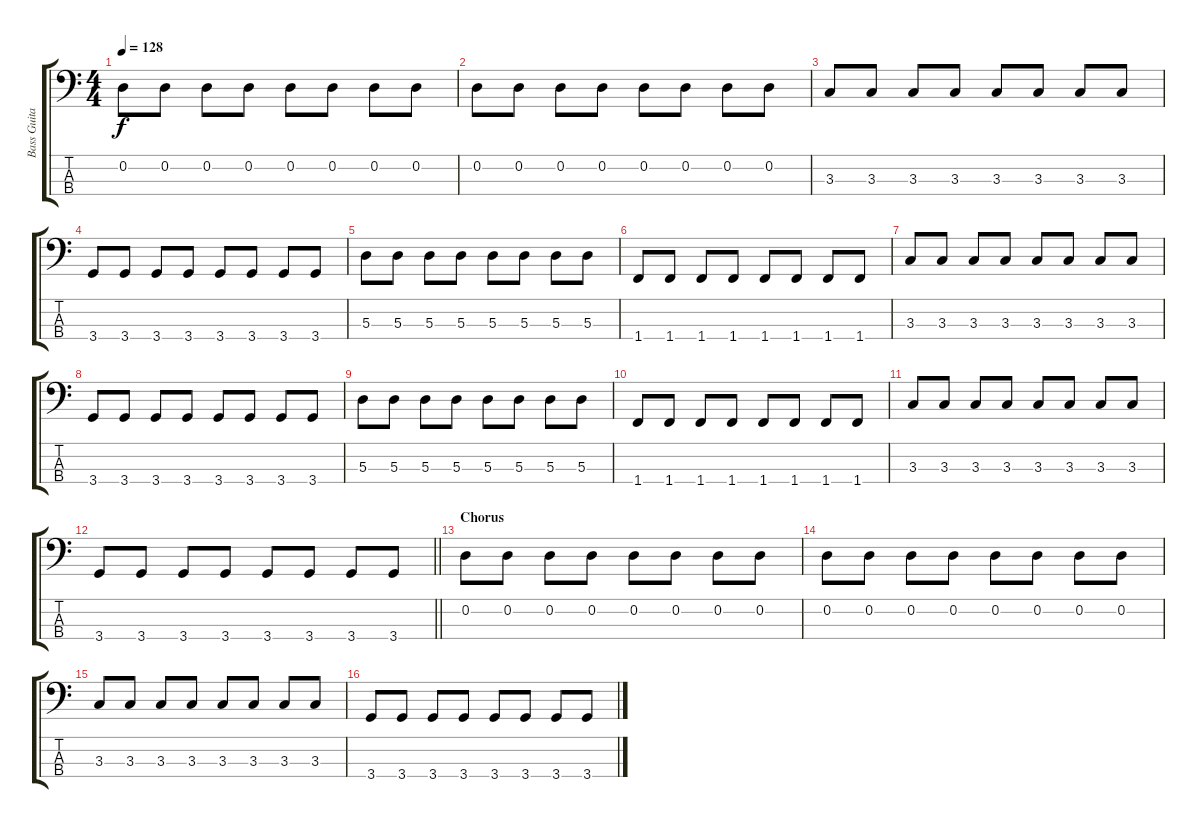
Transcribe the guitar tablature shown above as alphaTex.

\track ("Bass Guitar" "Bass Guita") {instrument electricbassfinger}
\staff {score tabs}
\tuning (G2 D2 A1 E1) {hide}
\ts (4 4)
\tempo 128
\clef f4
\ks c
0.2.8{dy f instrument electricbasspick} 0.2.8 0.2.8 0.2.8 0.2.8 0.2.8 0.2.8 0.2.8 |
0.2.8 0.2.8 0.2.8 0.2.8 0.2.8 0.2.8 0.2.8 0.2.8 |
3.3.8 3.3.8 3.3.8 3.3.8 3.3.8 3.3.8 3.3.8 3.3.8 |
3.4.8 3.4.8 3.4.8 3.4.8 3.4.8 3.4.8 3.4.8 3.4.8 |
5.3.8 5.3.8 5.3.8 5.3.8 5.3.8 5.3.8 5.3.8 5.3.8 |
1.4.8 1.4.8 1.4.8 1.4.8 1.4.8 1.4.8 1.4.8 1.4.8 |
3.3.8 3.3.8 3.3.8 3.3.8 3.3.8 3.3.8 3.3.8 3.3.8 |
3.4.8 3.4.8 3.4.8 3.4.8 3.4.8 3.4.8 3.4.8 3.4.8 |
5.3.8 5.3.8 5.3.8 5.3.8 5.3.8 5.3.8 5.3.8 5.3.8 |
1.4.8 1.4.8 1.4.8 1.4.8 1.4.8 1.4.8 1.4.8 1.4.8 |
3.3.8 3.3.8 3.3.8 3.3.8 3.3.8 3.3.8 3.3.8 3.3.8 |
\barLineRight lightlight
3.4.8 3.4.8 3.4.8 3.4.8 3.4.8 3.4.8 3.4.8 3.4.8 |
\section ("" "Chorus")
0.2.8{instrument electricbasspick} 0.2.8 0.2.8 0.2.8 0.2.8 0.2.8 0.2.8 0.2.8 |
0.2.8 0.2.8 0.2.8 0.2.8 0.2.8 0.2.8 0.2.8 0.2.8 |
3.3.8 3.3.8 3.3.8 3.3.8 3.3.8 3.3.8 3.3.8 3.3.8 |
3.4.8 3.4.8 3.4.8 3.4.8 3.4.8 3.4.8 3.4.8 3.4.8
